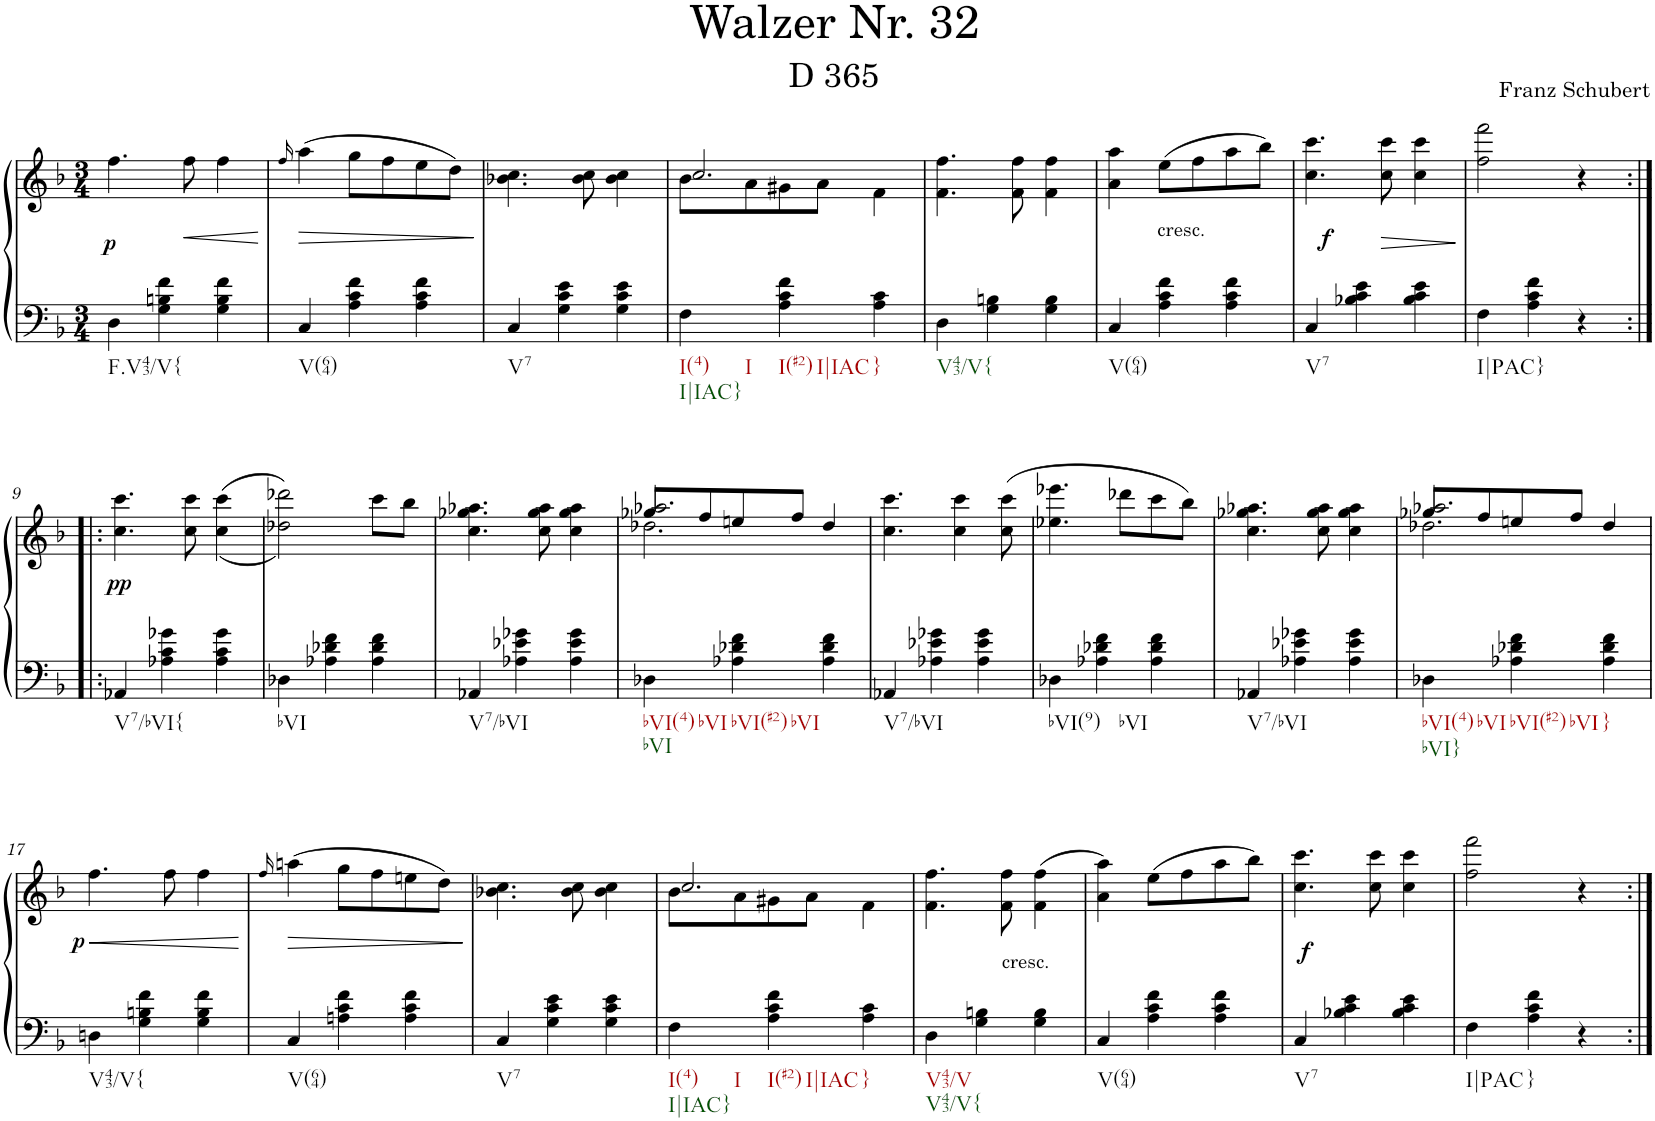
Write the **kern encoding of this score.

**kern	**kern	**dynam
*part1	*part1	*part1
*staff2	*staff1	*staff1/2
*I"Piano	*	*
*I'Pno.	*	*
*clefF4	*clefG2	*
*k[b-]	*k[b-]	*
*M3/4	*M3/4	*
=1	=1	=1
!LO:TX:b:t=F.V43/V{	!	!
!	!	!LO:DY:b
4D\	4.ff\	p
4G\ 4Bn\ 4f\	.	.
!	!	!LO:HP:b
.	8ff\	<
4G\ 4B\ 4f\	4ff\	.
.	.	[
=2	=2	=2
.	16qff/	.
!LO:TX:b:t=V(64)	!	!
4C/	(4aa\	.
4A\ 4c\ 4f\	8gg\L	.
.	8ff\	.
4A\ 4c\ 4f\	8ee\	.
.	8dd\J)	.
=3	=3	=3
!LO:TX:b:t=V7	!	!
4C/	4.b-X\ 4.cc\	.
4G\ 4c\ 4e\	.	.
.	8b-\ 8cc\	.
4G\ 4c\ 4e\	4b-\ 4cc\	.
=4	=4	=4
*	*^	*
!LO:TX:b:t=I(4)	!	!	!
!LO:TX:b:t=I|IAC}	!	!	!
!LO:TX:b:t=I	!	!	!
4F\	2.cc/	8b-\L	.
.	.	8a\	.
!LO:TX:b:t=I(#2)	!	!	!
!LO:TX:b:t=I|IAC	!	!	!
4A\ 4c\ 4f\	.	8g#X\	.
.	.	8a\J	.
!LO:TX:b:t=}	!	!	!
4A\ 4c\	.	4f\	.
=5	=5	=5	=5
!LO:TX:b:t=V43/V{	!	!	!
*	*v	*v	*
4D\	4.f\ 4.ff\	.
4G\ 4Bn\	.	.
.	8f\ 8ff\	.
4G\ 4B\	4f\ 4ff\	.
=6	=6	=6
!LO:TX:b:t=V(64)	!	!
4C/	4a\ 4aa\	.
!	!LO:TX:b:t=cresc.	!
4A\ 4c\ 4f\	(8ee\L	.
.	8ff\	.
4A\ 4c\ 4f\	8aa\	.
.	8bb-\J)	.
=7	=7	=7
!LO:TX:b:t=V7	!	!
!	!	!LO:DY:b
4C/	4.cc\ 4.ccc\	f
4B-X\ 4c\ 4e\	.	.
!	!	!LO:HP:b
.	8cc\ 8ccc\	>
4B-\ 4c\ 4e\	4cc\ 4ccc\	.
.	.	]
=8	=8	=8
!LO:TX:b:t=I|PAC}	!	!
4F\	2ff\ 2fff\	.
4A\ 4c\ 4f\	.	.
4r	4r	.
!!LO:LB:g=z
=9:|!|:	=9:|!|:	=9:|!|:
!LO:TX:b:t=V7/bVI{	!	!
!	!	!LO:DY:b
4AA-X/	4.cc\ 4.ccc\	pp
4A-X\ 4c\ 4g-X\	.	.
.	8cc\ 8ccc\	.
4A-\ 4c\ 4g-\	(<(4cc\ 4ccc\	.
=10	=10	=10
!LO:TX:b:t=bVI	!	!
4D-X\	2dd-X\ 2ddd-X\))	.
4A-X\ 4d-X\ 4f\	.	.
4A-\ 4d-\ 4f\	8ccc\L	.
.	8bb-\J	.
=11	=11	=11
!LO:TX:b:t=V7/bVI	!	!
4AA-X/	4.cc\ 4.gg-X\ 4.aa-X\	.
4A-X\ 4e-X\ 4g-X\	.	.
.	8cc\ 8gg-\ 8aa-\	.
4A-\ 4e-\ 4g-\	4cc\ 4gg-\ 4aa-\	.
=12	=12	=12
*	*^	*
*	*	*^	*
!LO:TX:b:t=bVI(4)	!	!	!	!
!LO:TX:b:t=bVI	!	!	!	!
!LO:TX:b:t=bVI	!	!	!	!
4D-X\	8gg-X/L	2.dd-X\	2.aa-X/	.
.	8ff/	.	.	.
!LO:TX:b:t=bVI(#2)	!	!	!	!
!LO:TX:b:t=bVI	!	!	!	!
4A-X\ 4d-X\ 4f\	8een/	.	.	.
.	8ff/J	.	.	.
4A-\ 4d-\ 4f\	4dd-/	.	.	.
*	*v	*v	*v	*
=13	=13	=13
!LO:TX:b:t=V7/bVI	!	!
4AA-X/	4.cc\ 4.ccc\	.
4A-X\ 4e-X\ 4g-X\	.	.
.	4cc\ 4ccc\	.
4A-\ 4e-\ 4g-\	.	.
.	(8cc\ 8ccc\	.
=14	=14	=14
!LO:TX:b:t=bVI(9)	!	!
4D-X\	4.ee-X\ 4.eee-X\	.
!LO:TX:b:t=bVI	!	!
4A-X\ 4d-X\ 4f\	.	.
.	8ddd-X\L	.
4A-\ 4d-\ 4f\	8ccc\	.
.	8bb-\J)	.
=15	=15	=15
!LO:TX:b:t=V7/bVI	!	!
4AA-X/	4.cc\ 4.gg-X\ 4.aa-X\	.
4A-X\ 4e-X\ 4g-X\	.	.
.	8cc\ 8gg-\ 8aa-\	.
4A-\ 4e-\ 4g-\	4cc\ 4gg-\ 4aa-\	.
=16	=16	=16
*	*^	*
*	*	*^	*
!LO:TX:b:t=bVI(4)	!	!	!	!
!LO:TX:b:t=bVI}	!	!	!	!
!LO:TX:b:t=bVI	!	!	!	!
4D-X\	8gg-X/L	2.aa-X/	2.dd-X\	.
.	8ff/	.	.	.
!LO:TX:b:t=bVI(#2)	!	!	!	!
!LO:TX:b:t=bVI	!	!	!	!
4A-X\ 4d-X\ 4f\	8een/	.	.	.
.	8ff/J	.	.	.
!LO:TX:b:t=}	!	!	!	!
4A-\ 4d-\ 4f\	4dd-/	.	.	.
*	*v	*v	*v	*
!!LO:LB:g=z
=17	=17	=17
!LO:TX:b:t=V43/V{	!	!
!	!	!LO:HP:b
!	!	!LO:DY:n=1:b
4Dn\	4.ff\	< p
4G\ 4Bn\ 4f\	.	.
.	8ff\	.
4G\ 4B\ 4f\	4ff\	.
.	.	[
=18	=18	=18
.	16qff/	.
!LO:TX:b:t=V(64)	!	!
4C/	(4aan\	.
4An\ 4c\ 4f\	8gg\L	.
.	8ff\	.
4A\ 4c\ 4f\	8een\	.
.	8dd\J)	.
=19	=19	=19
!LO:TX:b:t=V7	!	!
4C/	4.b-X\ 4.cc\	.
4G\ 4c\ 4e\	.	.
.	8b-\ 8cc\	.
4G\ 4c\ 4e\	4b-\ 4cc\	.
=20	=20	=20
*	*^	*
!LO:TX:b:t=I(4)	!	!	!
!LO:TX:b:t=I|IAC}	!	!	!
!LO:TX:b:t=I	!	!	!
4F\	8b-\L	2.cc/	.
.	8a\	.	.
!LO:TX:b:t=I(#2)	!	!	!
!LO:TX:b:t=I|IAC	!	!	!
4A\ 4c\ 4f\	8g#X\	.	.
.	8a\J	.	.
!LO:TX:b:t=}	!	!	!
4A\ 4c\	4f\	.	.
*	*v	*v	*
=21	=21	=21
!LO:TX:b:t=V43/V	!	!
!LO:TX:b:t=V43/V{	!	!
4D\	4.f\ 4.ff\	.
4G\ 4Bn\	.	.
!	!LO:TX:b:t=cresc.	!
.	8f\ 8ff\	.
4G\ 4B\	(4f\ 4ff\	.
=22	=22	=22
!LO:TX:b:t=V(64)	!	!
4C/	4a\ 4aa\)	.
4A\ 4c\ 4f\	(8ee\L	.
.	8ff\	.
4A\ 4c\ 4f\	8aa\	.
.	8bb-\J)	.
=23	=23	=23
!LO:TX:b:t=V7	!	!
!	!	!LO:DY:b
4C/	4.cc\ 4.ccc\	f
4B-X\ 4c\ 4e\	.	.
.	8cc\ 8ccc\	.
4B-\ 4c\ 4e\	4cc\ 4ccc\	.
=24	=24	=24
!LO:TX:b:t=I|PAC	!	!
4F\	2ff\ 2fff\	.
!LO:TX:b:t=}	!	!
4A\ 4c\ 4f\	.	.
4r	4r	.
=:|!	=:|!	=:|!
*-	*-	*-
